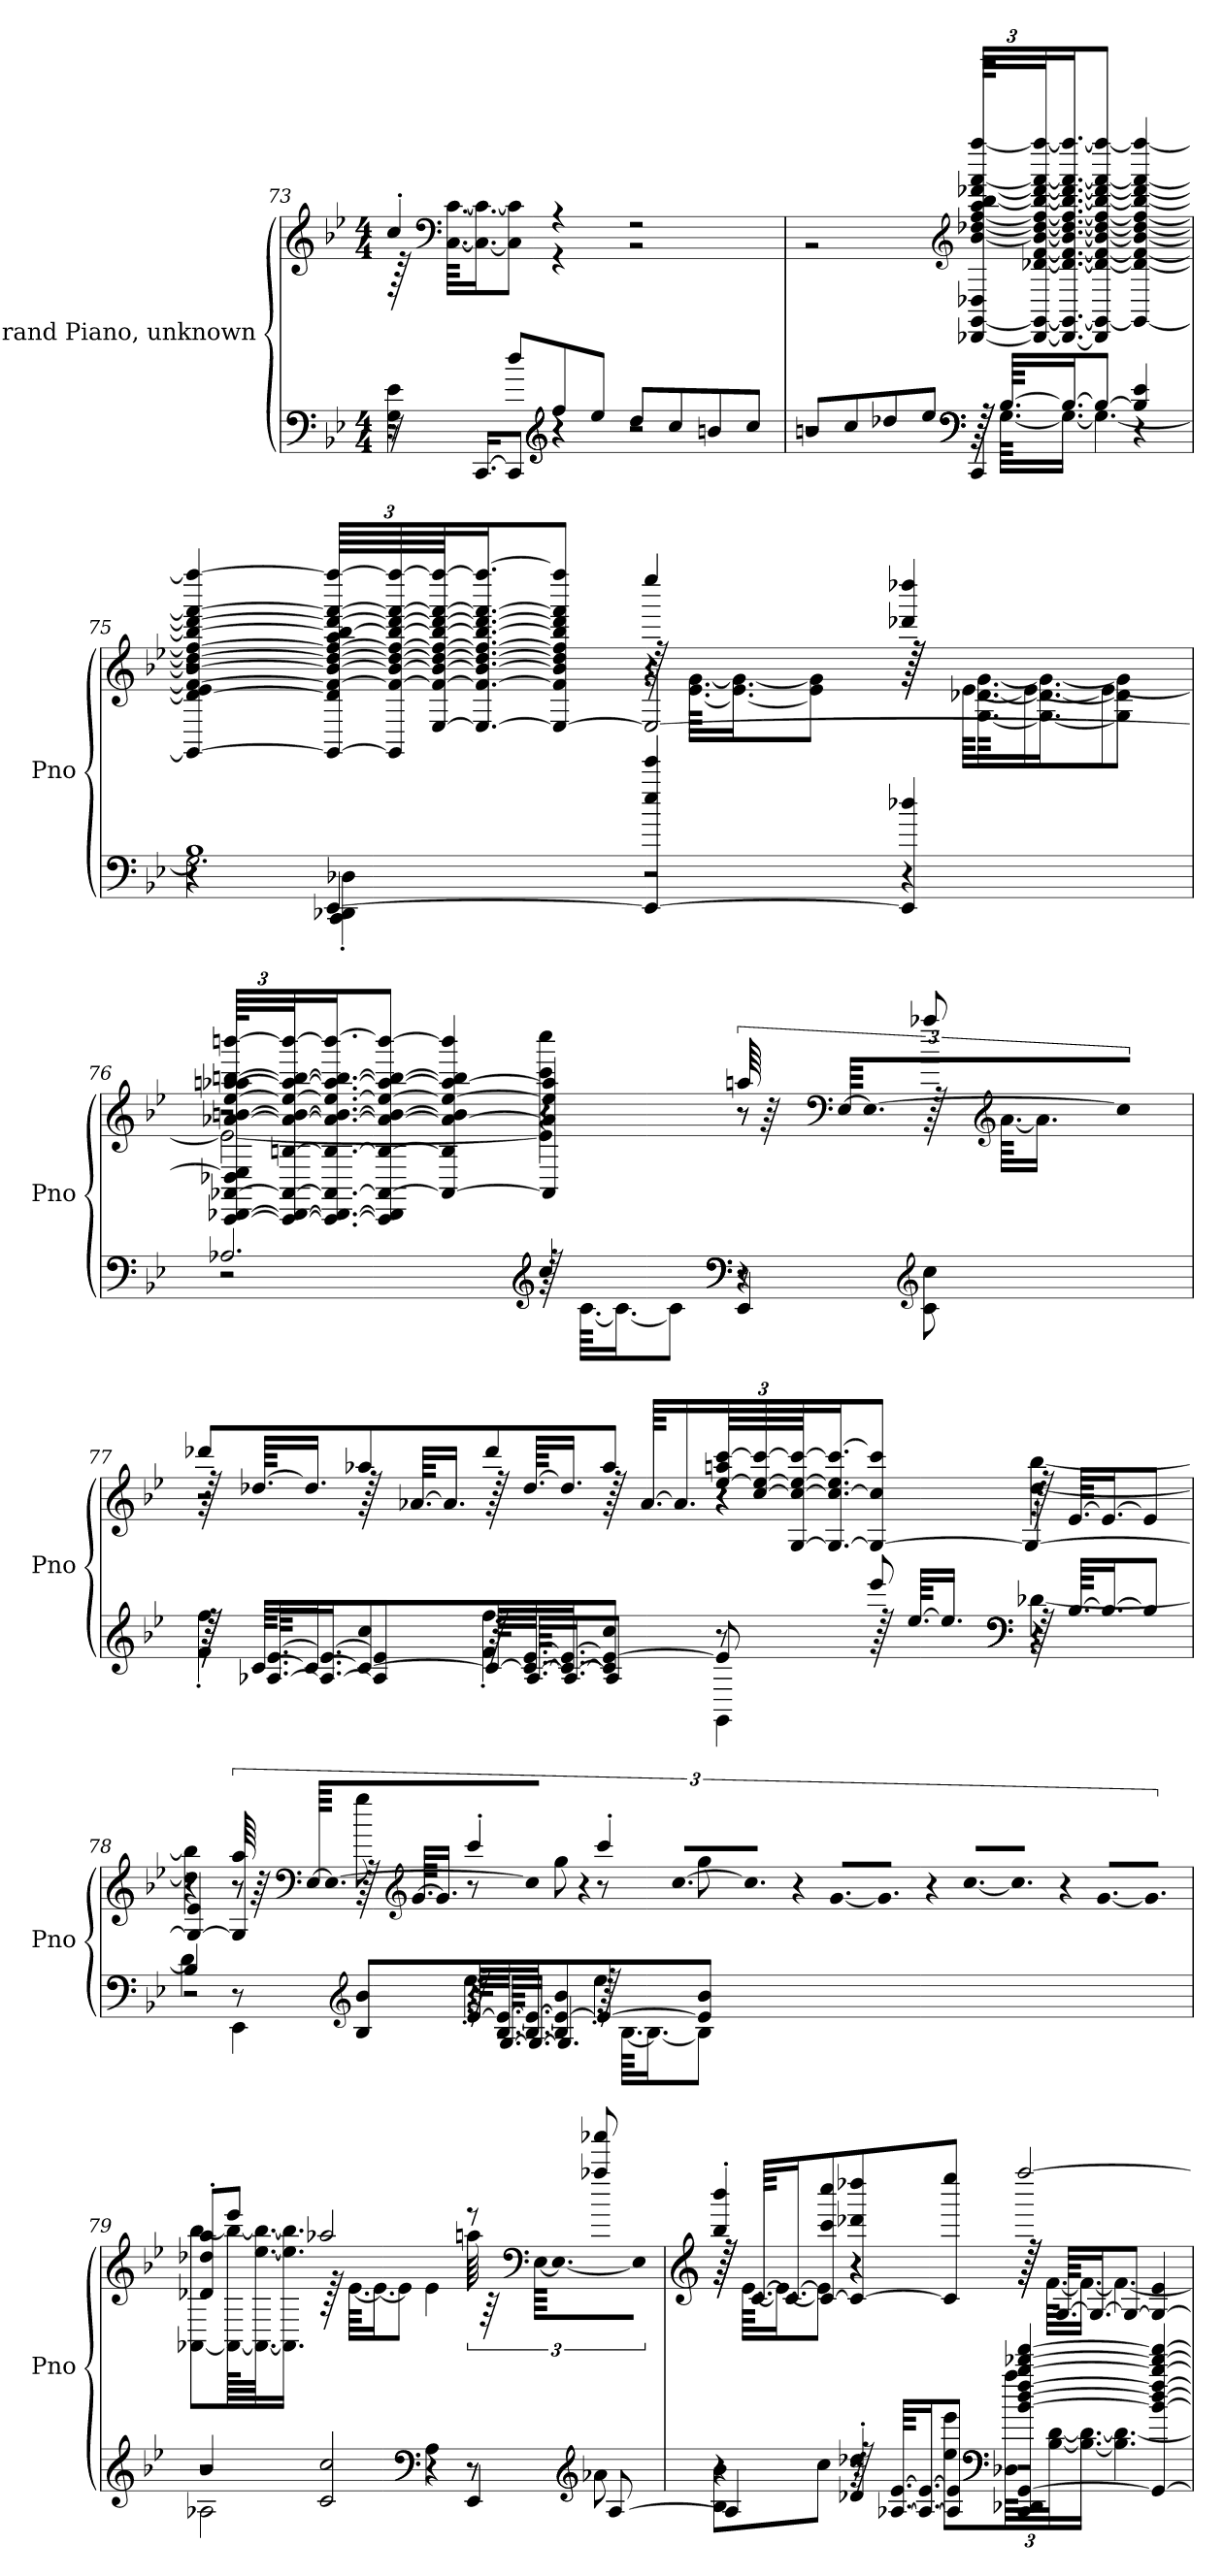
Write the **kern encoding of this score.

**kern	**kern
*part1	*part1
*staff2	*staff1
*I"Grand Piano, unknown	*
*I'Pno	*
*clefF4	*clefG2
*k[b-e-]	*k[b-e-]
*M4/4	*M4/4
=73	=73
*^	*^
*	*^	*	*
8r	4G\ 4e-\	32r	4cc'/	128r
*	*	*	*clefF4	*
.	.	.	.	[64.C\ [64.c\KKLL
.	.	[16.CC/KL	.	16.C\_ 16.c\_J
8dd/L	.	8CC/J]	.	8C\] 8c\]J
*clefG2	*	*	*	*
8ff/	4r	4r	4r	4r
8ee-/J	.	.	.	.
8dd/L	2r	2r	2r	2r
8cc/	.	.	.	.
8bn/	.	.	.	.
8cc/J	.	.	.	.
!!LO:LB:g=z	!!
=74	=74	=74	=74	=74
8bn/L	2r	2r	1r	2r
8cc/	.	.	.	.
8dd-X/	.	.	.	.
8ee-/J	.	.	.	.
*clefF4	*	*	*clefG2	*
*	*	*	*	*Xbrackettup
128r	128r	4CC/	.	[96DD-X/ [96GG/ 96D-X/ [96b-/ [96dd-X/ [96ff/ 96aa/ [96bb-/ [96ddd-X/ [96fff/ [96ffff/KLLL
[64.B-/KKLL	[64.G\KKLL	.	.	.
.	.	.	.	48DD-/_ 48GG/_ [48d-X/ [48f/ 48b-/_ 48dd-/_ 48ff/_ 48bb-/_ 48ddd-/_ 48fff/_ 48ffff/_J
16.B-/J_	16.G\JJ_	.	.	16.DD-/_ 16.GG/_ 16.d-/_ 16.f/_ 16.b-/_ 16.dd-/_ 16.ff/_ 16.bb-/_ 16.ddd-/_ 16.fff/_ 16.ffff/_J
8B-/J_	4.G\_	.	.	8DD-/] 8GG/_ 8d-/_ 8f/_ 8b-/_ 8dd-/_ 8ff/_ 8bb-/_ 8ddd-/_ 8fff/_ 8ffff/_J
4B-/] 4e-/	.	4r	.	4GG/_ 4d-/_ 4f/_ 4b-/_ 4dd-/_ 4ff/_ 4bb-/_ 4ddd-/_ 4fff/_ 4ffff/_
=75	=75	=75	=75	=75
*	*	*^	*^	*^
4r	2.G\]	1B-	4r	2r	2r	4GG/_ 4d-/_ 4e-/ 4f/_ 4b-/_ 4dd-/_ 4ff/_ 4bb-/_ 4ddd-/_ 4fff/_ 4ffff/_	2r
[4EE-/	.	.	4CC\' 4DD-X\' 4D-X\'	.	.	96GG/_ 96d-/] 96f/_ 96b-/_ 96dd-/_ 96ff/_ 96aa/ 96bb-/_ 96ddd-/_ 96fff/_ 96ffff/_LLLL	.
.	.	.	.	.	.	96GG/] 96f/_ 96b-/_ 96dd-/_ 96ff/_ 96bb-/_ 96ddd-/_ 96fff/_ 96ffff/_	.
.	.	.	.	.	.	[96E-/ 96f/_ 96b-/_ 96dd-/_ 96ff/_ 96bb-/_ 96ddd-/_ 96fff/_ 96ffff/_JJ	.
.	.	.	.	.	.	16.E-/_ 16.f/_ 16.b-/_ 16.dd-/_ 16.ff/_ 16.bb-/_ 16.ddd-/_ 16.fff/_ 16.ffff/_J	.
.	.	.	.	.	.	8E-/_ 8f/] 8b-/] 8dd-/] 8ff/] 8bb-/] 8ddd-/] 8fff/] 8ffff/]J	.
4EE-/_ 4ee-/ 4eee-/	.	.	2r	4eeee-/	128r	2E-/_	4r
.	.	.	.	.	[64.e-\ [64.g\KKLL	.	.
.	.	.	.	.	16.e-\_ 16.g\_J	.	.
.	.	.	.	.	8e-\] 8g\]J	.	.
4EE-/] 4dd-X/	4r	.	.	4ddd-X/ 4dddd-X/	128r	.	128r
.	.	.	.	.	[64.e-\KKLL	.	[64.G\ [64.d-X\ [64.g\KKLL
.	.	.	.	.	16.e-\J_	.	16.G\_ 16.d-\_ 16.g\_J
.	.	.	.	.	8e-\J_	.	8G\] 8d-\] 8g\]J
*	*	*v	*v	*	*	*	*
*	*	*	*	*	*v	*v
!!LO:PB:g=z
=76	=76	=76	=76	=76	=76
2r	2r	2.A-X/	2r	2e-\_	[96CC/ [96DD-X/ [96AA-X/ 96D-X/ 96E-/] [96a-X/ [96bn/ [96ee-/ [96aa-X/ 96aan/ [96bbn/ [96bbbn/KLLL
.	.	.	.	.	48CC/_ 48DD-/_ 48AA-/_ [48Bn/ 48a-/_ 48b/_ 48ee-/_ 48aa-/_ 48bb/_ 48bbb/_J
.	.	.	.	.	16.CC/_ 16.DD-/_ 16.AA-/_ 16.B/_ 16.a-/_ 16.b/_ 16.ee-/_ 16.aa-/_ 16.bb/_ 16.bbb/_J
.	.	.	.	.	8CC/] 8DD-/] 8AA-/_ 8B/_ 8a-/_ 8b/_ 8ee-/_ 8aa-/_ 8bb/_ 8bbb/_J
.	.	.	.	.	4AA-/_ 4B/] 4a-/_ 4b/] 4ee-/_ 4aa-/_ 4bb/] 4bbb/]
*clefG2	*	*	*	*	*
4cc/	128r	.	4r	4e-\] 4ccc\ 4cccc\	4AA-/] 4a-/] 4ee-/] 4aa-/]
.	[64.c\KKLL	.	.	.	.
.	16.c\J_	.	.	.	.
.	8c\J]	.	.	.	.
*clefF4	*	*	*	*	*
*	*	*	*	*	*brackettup
4r	8r	4EE-/	8r	8r	96aan/
.	.	.	.	.	96r
*	*	*	*clefF4	*	*
.	.	.	.	.	[96E-/KKLL
.	.	.	.	.	16.E-/J_
*clefG2	*	*	*	*	*
.	8c\ 8cc\	.	8aa-X/	128r	8E-/J]
*	*	*	*clefG2	*	*
.	.	.	.	[64.a-\KKLL	.
.	.	.	.	16.a-\JJ]	.
!!LO:LB:g=z	!!	!!
=77	=77	=77	=77	=77	=77
128r	4f\' 4ff\'	128r	8ddd-X/L	2r	128r
[64.c/KKLL	.	[64.A-X/ [64.e-/KKLL	.	.	[64.dd-X/KKLL
16.c/J_	.	16.A-/_ 16.e-/_J	.	.	16.dd-/JJ]
8c/_ 8cc/	.	8A-/] 8e-/]J	8aa-X/	.	128r
.	.	.	.	.	[64.a-X/KKLL
.	.	.	.	.	16.a-/JJ]
128c/KLLL_	4f\' 4ff\'	128r	8ddd-/	.	128r
64.c/_ [64.e-/JJ	.	[64.A-/KKLL	.	.	[64.dd-/KKLL
16.c/_ 16.e-/_J	.	16.A-/J_	.	.	16.dd-/JJ]
8c/] 8e-/_ 8cc/J	.	8A-/J]	8aa-/J	.	128r
.	.	.	.	.	[64.a-/KKLL
.	.	.	.	.	16.a-/]
*	*	*	*	*	*Xbrackettup
8e-/]	4GG\	8r	4r	4r	[96ee-/ 96aan/ [96ccc/LL
.	.	.	.	.	[96cc/ 96ee-/_ 96ccc/_
.	.	.	.	.	[96G/ 96cc/_ 96ee-/_ 96ccc/_JJ
.	.	.	.	.	16.G/_ 16.cc/_ 16.ee-/] 16.ccc/_J
128r	.	8eee-/	.	.	8G/_ 8cc/] 8ccc/]J
[64.ee-/KKLL	.	.	.	.	.
16.ee-/JJ]	.	.	.	.	.
*clefF4	*	*	*	*	*
128r	[4d-X\	4r	128r	[4dd-\ [4bb-\	4G/_
[64.B-/KKLL	.	.	[64.e-/KKLL	.	.
16.B-/J_	.	.	16.e-/J_	.	.
8B-/J]	.	.	8e-/J]	.	.
!!LO:LB:g=z	!!	!!
=78	=78	=78	=78	=78	=78
*	*	*^	*	*	*
4B-/	4d-\]	2r	2r	4r	4dd-\] 4bb-\]	4G/_ 4e-/
*	*	*	*	*	*	*brackettup
8r	4EE-\	.	.	8r	8r	96G/] 96aa/
.	.	.	.	.	.	96r
*	*	*	*	*clefF4	*	*
.	.	.	.	.	.	[96E-/KKLL
.	.	.	.	.	.	16.E-/J_
*clefG2	*	*	*	*	*	*
8B-/ 8b-/L	.	.	.	128r	8gg\	8E-/J]
*	*	*	*	*clefG2	*	*
.	.	.	.	[64.g/KKLL	.	.
.	.	.	.	16.g/JJ]	.	.
[128e-/KLLL	4ee-'\	128r	4r	4ccc'/	8r	128r
[64.B-/ 64.e-/_JJ	.	[64.G/KKLL	.	.	.	[64.cc/KKLL
16.B-/_ 16.e-/_J	.	16.G/JJ_	.	.	.	16.cc/JJ]
8B-/] 8e-/_ 8b-/	.	4.G/]	.	.	8gg\	128r
.	.	.	.	.	.	[64.g/KKLL
.	.	.	.	.	.	16.g/JJ]
8e-/_	4ee-'\	.	128r	4ccc'/	8r	128r
.	.	.	[64.B-\KKLL	.	.	[64.cc/KKLL
.	.	.	16.B-\J_	.	.	16.cc/JJ]
8e-/] 8b-/J	.	.	8B-\J]	.	8gg\	128r
.	.	.	.	.	.	[64.g/KKLL
.	.	.	.	.	.	16.g/JJ]
*	*	*v	*v	*	*	*
*	*	*	*	*v	*v
!!LO:LB:g=z
=79	=79	=79	=79	=79
4b-/	2A-X\	2r	8d-X/' 8dd-X/' 8aa/'L	[8AA-X\ [8bb-\L
.	.	.	8eee-/J	128AA-\_ 128bb-\_KLLL
.	.	.	.	64.AA-\_ [64.ee-\ 64.bb-\_JJ
.	.	.	.	16.AA-\] 16.ee-\] 16.bb-\]JJ
2c/ 2cc/	.	.	2aa-X/	128r
.	.	.	.	[64.e-\KKLL
.	.	.	.	16.e-\J_
.	.	.	.	8e-\J]
*clefF4	*	*	*	*
.	4A-\	4r	.	4e-\
4EE-/	8r	8r	8r	96aan\
.	.	.	.	96r
*	*	*	*clefF4	*
.	.	.	.	[96E-\KKLL
.	.	.	.	16.E-\J_
*clefG2	*	*	*	*
.	8a-X\	[8A-/	8aa-X/ 8aaa-X/	8E-\J]
*	*	*	*v	*v
!!LO:PB:g=z
=80	=80	=80	=80
*	*	*	*clefG2
*	*	*	*^
*	*	*	*	*^
4r	8B-\ 8b-\L	4A-/]	4bb-/' 4bbb-/'	128r	128r
.	.	.	.	[64.e-\KKLL	[64.c/KKLL
.	.	.	.	16.e-\J_	16.c/J_
.	8cc\J	.	.	8e-\J]	8c/_ 8ccc/ 8cccc/
4d-X/' 4dd-X/'	8r	128r	4r	4r	8c/_ 8ddd-X/ 8dddd-X/
.	.	[64.A-X/ [64.e-/KKLL	.	.	.
.	.	16.A-/_ 16.e-/_J	.	.	.
.	8ee-\ 8eee-\L	8A-/] 8e-/]J	.	.	8c/] 8eeee-/J
*clefF4	*	*	*	*	*
*	*Xbrackettup	*	*	*	*
4CC/ 4DD-X/ [4GG/ [4b-/ [4dd-/ [4ff/ [4bb-/ [4ddd-X/ [4fff/	96D-X\ 96aa\KLL	2r	[2ffff/	128r	128r
.	.	.	.	[64.f\KKLL	[64.G/KKLL
.	[48B-\ [48d-\J	.	.	.	.
.	16.B-\_ 16.d-\_JJ	.	.	16.f\JJ_	16.G/J_
.	4.B-\] 4.d-\_	.	.	4.f\_	8G/J_
4GG/_ 4b-/_ 4dd-/_ 4ff/_ 4bb-/_ 4ddd-/_ 4fff/_	.	.	.	.	4G/_ 4e-/
*v	*v	*v	*	*	*
*	*v	*v	*v
=	=
*-	*-
